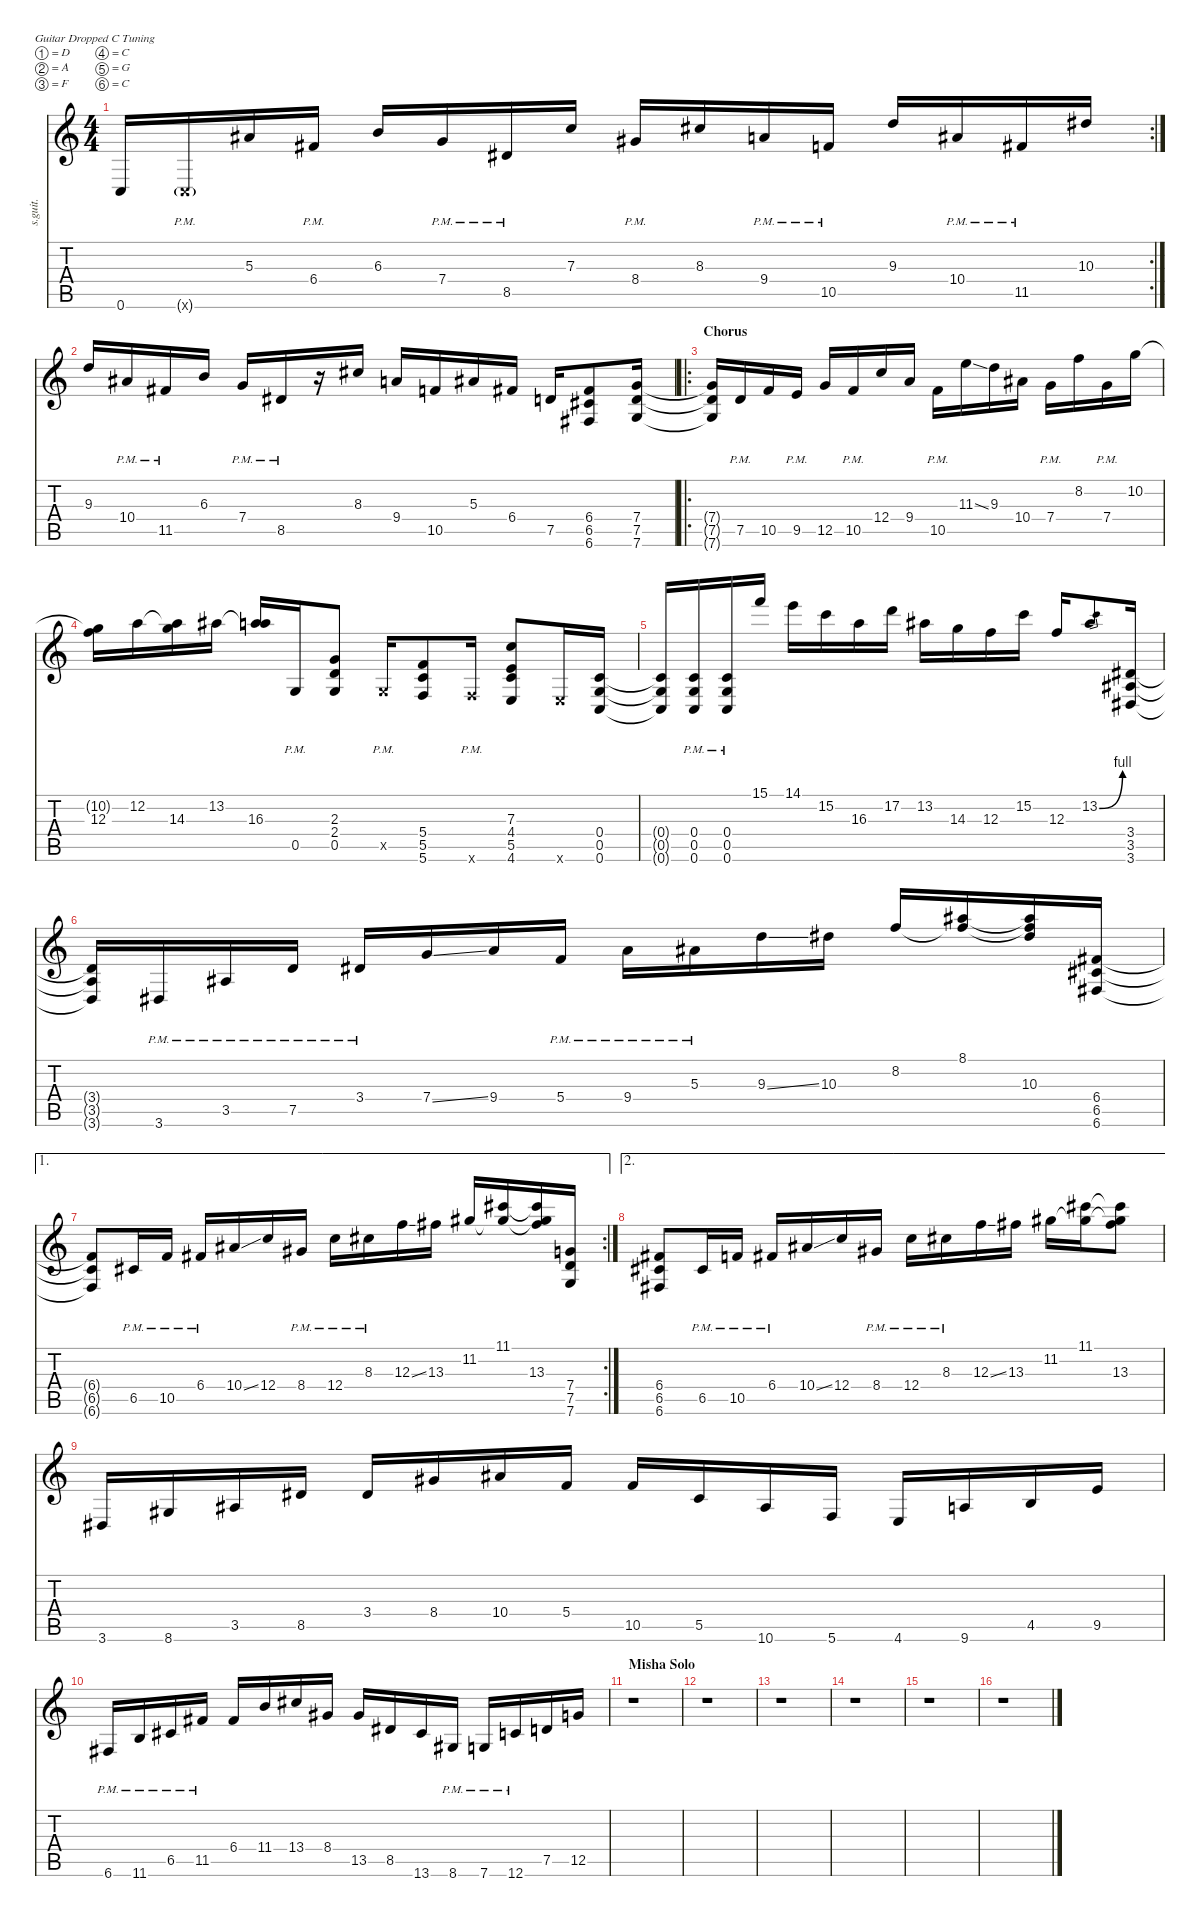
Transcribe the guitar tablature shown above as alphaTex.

\defaultSystemsLayout 4
\hideDynamics
\bracketExtendMode nobrackets
\track ("Guitar1" "s.guit.") {instrument distortionguitar}
\staff {score tabs}
\tuning (D4 A3 F3 C3 G2 C2)
\rc 2
\ts (4 4)
\tempo (116 hide)
\clef g2
\ks c
0.6{t}.16{lyrics (0 "") lyrics (1 "") lyrics (2 "") lyrics (3 "") lyrics (4 "") dy f} 0.6{g pm x}.16{lyrics (0 "") lyrics (1 "") lyrics (2 "") lyrics (3 "") lyrics (4 "")} 5.3{acc #}.16{lyrics (0 "") lyrics (1 "") lyrics (2 "") lyrics (3 "") lyrics (4 "")} 6.4{pm acc #}.16{lyrics (0 "") lyrics (1 "") lyrics (2 "") lyrics (3 "") lyrics (4 "")} 6.3.16{lyrics (0 "") lyrics (1 "") lyrics (2 "") lyrics (3 "") lyrics (4 "")} 7.4{pm}.16{lyrics (0 "") lyrics (1 "") lyrics (2 "") lyrics (3 "") lyrics (4 "")} 8.5{pm acc #}.16{lyrics (0 "") lyrics (1 "") lyrics (2 "") lyrics (3 "") lyrics (4 "")} 7.3.16{lyrics (0 "") lyrics (1 "") lyrics (2 "") lyrics (3 "") lyrics (4 "")} 8.4{pm acc #}.16{lyrics (0 "") lyrics (1 "") lyrics (2 "") lyrics (3 "") lyrics (4 "")} 8.3{acc #}.16{lyrics (0 "") lyrics (1 "") lyrics (2 "") lyrics (3 "") lyrics (4 "")} 9.4{pm}.16{lyrics (0 "") lyrics (1 "") lyrics (2 "") lyrics (3 "") lyrics (4 "")} 10.5{pm}.16{lyrics (0 "") lyrics (1 "") lyrics (2 "") lyrics (3 "") lyrics (4 "")} 9.3.16{lyrics (0 "") lyrics (1 "") lyrics (2 "") lyrics (3 "") lyrics (4 "")} 10.4{pm acc #}.16{lyrics (0 "") lyrics (1 "") lyrics (2 "") lyrics (3 "") lyrics (4 "")} 11.5{pm acc #}.16{lyrics (0 "") lyrics (1 "") lyrics (2 "") lyrics (3 "") lyrics (4 "")} 10.3{acc #}.16{lyrics (0 "") lyrics (1 "") lyrics (2 "") lyrics (3 "") lyrics (4 "")} |
9.3.16{lyrics (0 "") lyrics (1 "") lyrics (2 "") lyrics (3 "") lyrics (4 "")} 10.4{pm acc #}.16{lyrics (0 "") lyrics (1 "") lyrics (2 "") lyrics (3 "") lyrics (4 "")} 11.5{pm acc #}.16{lyrics (0 "") lyrics (1 "") lyrics (2 "") lyrics (3 "") lyrics (4 "")} 6.3.16{lyrics (0 "") lyrics (1 "") lyrics (2 "") lyrics (3 "") lyrics (4 "")} 7.4{pm}.16{lyrics (0 "") lyrics (1 "") lyrics (2 "") lyrics (3 "") lyrics (4 "")} 8.5{pm acc #}.16{lyrics (0 "") lyrics (1 "") lyrics (2 "") lyrics (3 "") lyrics (4 "")} r.16 8.3{acc #}.16{lyrics (0 "") lyrics (1 "") lyrics (2 "") lyrics (3 "") lyrics (4 "")} 9.4.16{lyrics (0 "") lyrics (1 "") lyrics (2 "") lyrics (3 "") lyrics (4 "")} 10.5.16{lyrics (0 "") lyrics (1 "") lyrics (2 "") lyrics (3 "") lyrics (4 "")} 5.3{acc #}.16{lyrics (0 "") lyrics (1 "") lyrics (2 "") lyrics (3 "") lyrics (4 "")} 6.4{acc #}.16{lyrics (0 "") lyrics (1 "") lyrics (2 "") lyrics (3 "") lyrics (4 "")} 7.5.16{lyrics (0 "") lyrics (1 "") lyrics (2 "") lyrics (3 "") lyrics (4 "")} (6.4{acc #} 6.5{acc #} 6.6{acc #}).8{lyrics (0 "") lyrics (1 "") lyrics (2 "") lyrics (3 "") lyrics (4 "")} (7.4 7.5 7.6).16{lyrics (0 "") lyrics (1 "") lyrics (2 "") lyrics (3 "") lyrics (4 "")} |
\ro
\section ("" "Chorus")
(7.4{t} 7.5{t} 7.6{t}).16{lyrics (0 "") lyrics (1 "") lyrics (2 "") lyrics (3 "") lyrics (4 "")} 7.5{pm}.16{lyrics (0 "") lyrics (1 "") lyrics (2 "") lyrics (3 "") lyrics (4 "")} 10.5.16{lyrics (0 "") lyrics (1 "") lyrics (2 "") lyrics (3 "") lyrics (4 "")} 9.5{pm}.16{lyrics (0 "") lyrics (1 "") lyrics (2 "") lyrics (3 "") lyrics (4 "")} 12.5.16{lyrics (0 "") lyrics (1 "") lyrics (2 "") lyrics (3 "") lyrics (4 "")} 10.5{pm}.16{lyrics (0 "") lyrics (1 "") lyrics (2 "") lyrics (3 "") lyrics (4 "")} 12.4.16{lyrics (0 "") lyrics (1 "") lyrics (2 "") lyrics (3 "") lyrics (4 "")} 9.4.16{lyrics (0 "") lyrics (1 "") lyrics (2 "") lyrics (3 "") lyrics (4 "")} 10.5{pm}.16{lyrics (0 "") lyrics (1 "") lyrics (2 "") lyrics (3 "") lyrics (4 "")} 11.3{ss}.16{lyrics (0 "") lyrics (1 "") lyrics (2 "") lyrics (3 "") lyrics (4 "")} 9.3.16{lyrics (0 "") lyrics (1 "") lyrics (2 "") lyrics (3 "") lyrics (4 "")} 10.4{acc #}.16{lyrics (0 "") lyrics (1 "") lyrics (2 "") lyrics (3 "") lyrics (4 "")} 7.4{pm}.16{lyrics (0 "") lyrics (1 "") lyrics (2 "") lyrics (3 "") lyrics (4 "")} 8.2.16{lyrics (0 "") lyrics (1 "") lyrics (2 "") lyrics (3 "") lyrics (4 "")} 7.4{pm}.16{lyrics (0 "") lyrics (1 "") lyrics (2 "") lyrics (3 "") lyrics (4 "")} 10.2.16{lyrics (0 "") lyrics (1 "") lyrics (2 "") lyrics (3 "") lyrics (4 "")} |
(10.2{t} 12.3).16{lyrics (0 "") lyrics (1 "") lyrics (2 "") lyrics (3 "") lyrics (4 "")} 12.2.16{lyrics (0 "") lyrics (1 "") lyrics (2 "") lyrics (3 "") lyrics (4 "")} (12.2{t} 14.3).16{lyrics (0 "") lyrics (1 "") lyrics (2 "") lyrics (3 "") lyrics (4 "")} 13.2{acc #}.16{lyrics (0 "") lyrics (1 "") lyrics (2 "") lyrics (3 "") lyrics (4 "")} (13.2{t acc #} 16.3).16{lyrics (0 "") lyrics (1 "") lyrics (2 "") lyrics (3 "") lyrics (4 "")} 0.5{pm}.16{lyrics (0 "") lyrics (1 "") lyrics (2 "") lyrics (3 "") lyrics (4 "")} (2.3 2.4 0.5).8{lyrics (0 "") lyrics (1 "") lyrics (2 "") lyrics (3 "") lyrics (4 "")} 0.5{pm x}.16{lyrics (0 "") lyrics (1 "") lyrics (2 "") lyrics (3 "") lyrics (4 "")} (5.4 5.5 5.6).8{lyrics (0 "") lyrics (1 "") lyrics (2 "") lyrics (3 "") lyrics (4 "")} 5.6{pm x}.16{lyrics (0 "") lyrics (1 "") lyrics (2 "") lyrics (3 "") lyrics (4 "")} (7.3 4.4 5.5 4.6).8{lyrics (0 "") lyrics (1 "") lyrics (2 "") lyrics (3 "") lyrics (4 "")} 4.6{x}.16{lyrics (0 "") lyrics (1 "") lyrics (2 "") lyrics (3 "") lyrics (4 "")} (0.4 0.5 0.6).16{lyrics (0 "") lyrics (1 "") lyrics (2 "") lyrics (3 "") lyrics (4 "")} |
(0.4{t} 0.5{t} 0.6{t}).16{lyrics (0 "") lyrics (1 "") lyrics (2 "") lyrics (3 "") lyrics (4 "")} (0.4{pm} 0.5{pm} 0.6{pm}).16{lyrics (0 "") lyrics (1 "") lyrics (2 "") lyrics (3 "") lyrics (4 "")} (0.4{pm} 0.5{pm} 0.6{pm}).16{lyrics (0 "") lyrics (1 "") lyrics (2 "") lyrics (3 "") lyrics (4 "")} 15.1.16{lyrics (0 "") lyrics (1 "") lyrics (2 "") lyrics (3 "") lyrics (4 "")} 14.1.16{lyrics (0 "") lyrics (1 "") lyrics (2 "") lyrics (3 "") lyrics (4 "")} 15.2.16{lyrics (0 "") lyrics (1 "") lyrics (2 "") lyrics (3 "") lyrics (4 "")} 16.3.16{lyrics (0 "") lyrics (1 "") lyrics (2 "") lyrics (3 "") lyrics (4 "")} 17.2.16{lyrics (0 "") lyrics (1 "") lyrics (2 "") lyrics (3 "") lyrics (4 "")} 13.2{acc #}.16{lyrics (0 "") lyrics (1 "") lyrics (2 "") lyrics (3 "") lyrics (4 "")} 14.3.16{lyrics (0 "") lyrics (1 "") lyrics (2 "") lyrics (3 "") lyrics (4 "")} 12.3.16{lyrics (0 "") lyrics (1 "") lyrics (2 "") lyrics (3 "") lyrics (4 "")} 15.2.16{lyrics (0 "") lyrics (1 "") lyrics (2 "") lyrics (3 "") lyrics (4 "")} 12.3.16{lyrics (0 "") lyrics (1 "") lyrics (2 "") lyrics (3 "") lyrics (4 "")} 13.2{be (bend 0 0 60 4) acc #}.8{lyrics (0 "") lyrics (1 "") lyrics (2 "") lyrics (3 "") lyrics (4 "")} (3.4{acc #} 3.5{acc #} 3.6{acc #}).16{lyrics (0 "") lyrics (1 "") lyrics (2 "") lyrics (3 "") lyrics (4 "")} |
(3.4{t acc #} 3.5{t acc #} 3.6{t acc #}).16{lyrics (0 "") lyrics (1 "") lyrics (2 "") lyrics (3 "") lyrics (4 "")} 3.6{pm acc #}.16{lyrics (0 "") lyrics (1 "") lyrics (2 "") lyrics (3 "") lyrics (4 "")} 3.5{pm acc #}.16{lyrics (0 "") lyrics (1 "") lyrics (2 "") lyrics (3 "") lyrics (4 "")} 7.5{pm}.16{lyrics (0 "") lyrics (1 "") lyrics (2 "") lyrics (3 "") lyrics (4 "")} 3.4{pm acc #}.16{lyrics (0 "") lyrics (1 "") lyrics (2 "") lyrics (3 "") lyrics (4 "")} 7.4{ss}.16{lyrics (0 "") lyrics (1 "") lyrics (2 "") lyrics (3 "") lyrics (4 "")} 9.4.16{lyrics (0 "") lyrics (1 "") lyrics (2 "") lyrics (3 "") lyrics (4 "")} 5.4{pm}.16{lyrics (0 "") lyrics (1 "") lyrics (2 "") lyrics (3 "") lyrics (4 "")} 9.4{pm}.16{lyrics (0 "") lyrics (1 "") lyrics (2 "") lyrics (3 "") lyrics (4 "")} 5.3{pm acc #}.16{lyrics (0 "") lyrics (1 "") lyrics (2 "") lyrics (3 "") lyrics (4 "")} 9.3{ss}.16{lyrics (0 "") lyrics (1 "") lyrics (2 "") lyrics (3 "") lyrics (4 "")} 10.3{acc #}.16{lyrics (0 "") lyrics (1 "") lyrics (2 "") lyrics (3 "") lyrics (4 "")} 8.2.16{lyrics (0 "") lyrics (1 "") lyrics (2 "") lyrics (3 "") lyrics (4 "")} (8.1{acc #} 8.2{t}).16{lyrics (0 "") lyrics (1 "") lyrics (2 "") lyrics (3 "") lyrics (4 "")} (8.1{t acc #} 8.2{t} 10.3{acc #}).16{lyrics (0 "") lyrics (1 "") lyrics (2 "") lyrics (3 "") lyrics (4 "")} (6.4{acc #} 6.5{acc #} 6.6{acc #}).16{lyrics (0 "") lyrics (1 "") lyrics (2 "") lyrics (3 "") lyrics (4 "")} |
\ae 1
\rc 2
(6.4{t acc #} 6.5{t acc #} 6.6{t acc #}).8{lyrics (0 "") lyrics (1 "") lyrics (2 "") lyrics (3 "") lyrics (4 "")} 6.5{pm acc #}.16{lyrics (0 "") lyrics (1 "") lyrics (2 "") lyrics (3 "") lyrics (4 "")} 10.5{pm}.16{lyrics (0 "") lyrics (1 "") lyrics (2 "") lyrics (3 "") lyrics (4 "")} 6.4{pm acc #}.16{lyrics (0 "") lyrics (1 "") lyrics (2 "") lyrics (3 "") lyrics (4 "")} 10.4{ss acc #}.16{lyrics (0 "") lyrics (1 "") lyrics (2 "") lyrics (3 "") lyrics (4 "")} 12.4.16{lyrics (0 "") lyrics (1 "") lyrics (2 "") lyrics (3 "") lyrics (4 "")} 8.4{pm acc #}.16{lyrics (0 "") lyrics (1 "") lyrics (2 "") lyrics (3 "") lyrics (4 "")} 12.4{pm}.16{lyrics (0 "") lyrics (1 "") lyrics (2 "") lyrics (3 "") lyrics (4 "")} 8.3{pm acc #}.16{lyrics (0 "") lyrics (1 "") lyrics (2 "") lyrics (3 "") lyrics (4 "")} 12.3{ss}.16{lyrics (0 "") lyrics (1 "") lyrics (2 "") lyrics (3 "") lyrics (4 "")} 13.3{acc #}.16{lyrics (0 "") lyrics (1 "") lyrics (2 "") lyrics (3 "") lyrics (4 "")} 11.2{acc #}.16{lyrics (0 "") lyrics (1 "") lyrics (2 "") lyrics (3 "") lyrics (4 "")} (11.1{acc #} 11.2{t acc #}).16{lyrics (0 "") lyrics (1 "") lyrics (2 "") lyrics (3 "") lyrics (4 "")} (11.1{t acc #} 11.2{t acc #} 13.3{acc #}).16{lyrics (0 "") lyrics (1 "") lyrics (2 "") lyrics (3 "") lyrics (4 "")} (7.4 7.5 7.6).16{lyrics (0 "") lyrics (1 "") lyrics (2 "") lyrics (3 "") lyrics (4 "")} |
\ae 2
(6.4{acc #} 6.5{acc #} 6.6{acc #}).8{lyrics (0 "") lyrics (1 "") lyrics (2 "") lyrics (3 "") lyrics (4 "")} 6.5{pm acc #}.16{lyrics (0 "") lyrics (1 "") lyrics (2 "") lyrics (3 "") lyrics (4 "")} 10.5{pm}.16{lyrics (0 "") lyrics (1 "") lyrics (2 "") lyrics (3 "") lyrics (4 "")} 6.4{pm acc #}.16{lyrics (0 "") lyrics (1 "") lyrics (2 "") lyrics (3 "") lyrics (4 "")} 10.4{ss acc #}.16{lyrics (0 "") lyrics (1 "") lyrics (2 "") lyrics (3 "") lyrics (4 "")} 12.4.16{lyrics (0 "") lyrics (1 "") lyrics (2 "") lyrics (3 "") lyrics (4 "")} 8.4{pm acc #}.16{lyrics (0 "") lyrics (1 "") lyrics (2 "") lyrics (3 "") lyrics (4 "")} 12.4{pm}.16{lyrics (0 "") lyrics (1 "") lyrics (2 "") lyrics (3 "") lyrics (4 "")} 8.3{pm acc #}.16{lyrics (0 "") lyrics (1 "") lyrics (2 "") lyrics (3 "") lyrics (4 "")} 12.3{ss}.16{lyrics (0 "") lyrics (1 "") lyrics (2 "") lyrics (3 "") lyrics (4 "")} 13.3{acc #}.16{lyrics (0 "") lyrics (1 "") lyrics (2 "") lyrics (3 "") lyrics (4 "")} 11.2{acc #}.16{lyrics (0 "") lyrics (1 "") lyrics (2 "") lyrics (3 "") lyrics (4 "")} (11.1{acc #} 11.2{t acc #}).16{lyrics (0 "") lyrics (1 "") lyrics (2 "") lyrics (3 "") lyrics (4 "")} (11.1{t acc #} 11.2{t acc #} 13.3{acc #}).8{lyrics (0 "") lyrics (1 "") lyrics (2 "") lyrics (3 "") lyrics (4 "")} |
3.6{acc #}.16{lyrics (0 "") lyrics (1 "") lyrics (2 "") lyrics (3 "") lyrics (4 "")} 8.6{acc #}.16{lyrics (0 "") lyrics (1 "") lyrics (2 "") lyrics (3 "") lyrics (4 "")} 3.5{acc #}.16{lyrics (0 "") lyrics (1 "") lyrics (2 "") lyrics (3 "") lyrics (4 "")} 8.5{acc #}.16{lyrics (0 "") lyrics (1 "") lyrics (2 "") lyrics (3 "") lyrics (4 "")} 3.4{acc #}.16{lyrics (0 "") lyrics (1 "") lyrics (2 "") lyrics (3 "") lyrics (4 "")} 8.4{acc #}.16{lyrics (0 "") lyrics (1 "") lyrics (2 "") lyrics (3 "") lyrics (4 "")} 10.4{acc #}.16{lyrics (0 "") lyrics (1 "") lyrics (2 "") lyrics (3 "") lyrics (4 "")} 5.4.16{lyrics (0 "") lyrics (1 "") lyrics (2 "") lyrics (3 "") lyrics (4 "")} 10.5.16{lyrics (0 "") lyrics (1 "") lyrics (2 "") lyrics (3 "") lyrics (4 "")} 5.5.16{lyrics (0 "") lyrics (1 "") lyrics (2 "") lyrics (3 "") lyrics (4 "")} 10.6{acc #}.16{lyrics (0 "") lyrics (1 "") lyrics (2 "") lyrics (3 "") lyrics (4 "")} 5.6.16{lyrics (0 "") lyrics (1 "") lyrics (2 "") lyrics (3 "") lyrics (4 "")} 4.6.16{lyrics (0 "") lyrics (1 "") lyrics (2 "") lyrics (3 "") lyrics (4 "")} 9.6.16{lyrics (0 "") lyrics (1 "") lyrics (2 "") lyrics (3 "") lyrics (4 "")} 4.5.16{lyrics (0 "") lyrics (1 "") lyrics (2 "") lyrics (3 "") lyrics (4 "")} 9.5.16{lyrics (0 "") lyrics (1 "") lyrics (2 "") lyrics (3 "") lyrics (4 "")} |
6.6{pm acc #}.16{lyrics (0 "") lyrics (1 "") lyrics (2 "") lyrics (3 "") lyrics (4 "")} 11.6{pm}.16{lyrics (0 "") lyrics (1 "") lyrics (2 "") lyrics (3 "") lyrics (4 "")} 6.5{pm acc #}.16{lyrics (0 "") lyrics (1 "") lyrics (2 "") lyrics (3 "") lyrics (4 "")} 11.5{pm acc #}.16{lyrics (0 "") lyrics (1 "") lyrics (2 "") lyrics (3 "") lyrics (4 "")} 6.4{acc #}.16{lyrics (0 "") lyrics (1 "") lyrics (2 "") lyrics (3 "") lyrics (4 "")} 11.4.16{lyrics (0 "") lyrics (1 "") lyrics (2 "") lyrics (3 "") lyrics (4 "")} 13.4{acc #}.16{lyrics (0 "") lyrics (1 "") lyrics (2 "") lyrics (3 "") lyrics (4 "")} 8.4{acc #}.16{lyrics (0 "") lyrics (1 "") lyrics (2 "") lyrics (3 "") lyrics (4 "")} 13.5{acc #}.16{lyrics (0 "") lyrics (1 "") lyrics (2 "") lyrics (3 "") lyrics (4 "")} 8.5{acc #}.16{lyrics (0 "") lyrics (1 "") lyrics (2 "") lyrics (3 "") lyrics (4 "")} 13.6{acc #}.16{lyrics (0 "") lyrics (1 "") lyrics (2 "") lyrics (3 "") lyrics (4 "")} 8.6{pm acc #}.16{lyrics (0 "") lyrics (1 "") lyrics (2 "") lyrics (3 "") lyrics (4 "")} 7.6{pm}.16{lyrics (0 "") lyrics (1 "") lyrics (2 "") lyrics (3 "") lyrics (4 "")} 12.6{pm}.16{lyrics (0 "") lyrics (1 "") lyrics (2 "") lyrics (3 "") lyrics (4 "")} 7.5.16{lyrics (0 "") lyrics (1 "") lyrics (2 "") lyrics (3 "") lyrics (4 "")} 12.5.16{lyrics (0 "") lyrics (1 "") lyrics (2 "") lyrics (3 "") lyrics (4 "")} |
\section ("" "Misha Solo")
r.1 |
r.1 |
r.1 |
r.1 |
r.1 |
r.1
